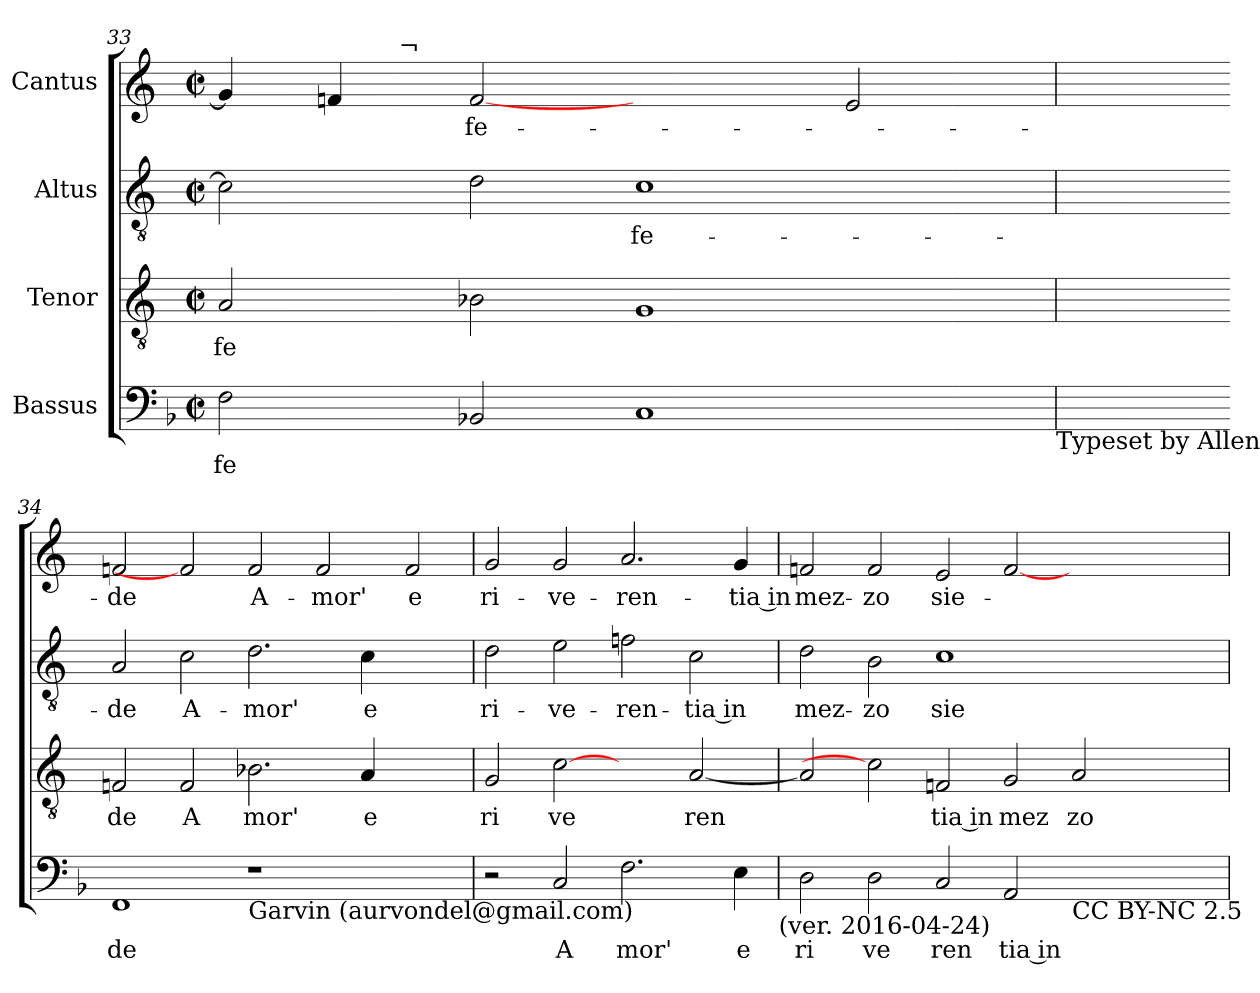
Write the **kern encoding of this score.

**kern	**text	**kern	**text	**kern	**text	**kern	**text
*part4	*part4	*part3	*part3	*part2	*part2	*part1	*part1
*staff4	*staff4	*staff3	*staff3	*staff2	*staff2	*staff1	*staff1
*I"Bassus	*	*I"Tenor	*	*I"Altus	*	*I"Cantus	*
*clefF4	*	*clefGv2	*	*clefGv2	*	*clefG2	*
*	*	*ITrd-3c-5	*	*ITrd-3c-5	*	*ITrd-3c-5	*
*k[b-]	*	*	*	*	*	*	*
*F:	*	*	*	*	*	*	*
*M2/2	*	*M2/2	*	*M2/2	*	*M2/2	*
*met(c|)	*	*met(c|)	*	*met(c|)	*	*met(c|)	*
=33	=33	=33	=33	=33	=33	=33	=33
!	!LO:LY:b:cj	!	!LO:LY:b:cj	!	!	!	!
*	*	*	*	*	*	*^	*
2F\	fe	2d/	fe	2f\]	.	4cc/]	4.ryy	.
.	.	.	.	.	.	4b-/	.	.
!	!	!	!	!	!	!	!LO:TX:a:t=¬	!
.	.	.	.	.	.	.	1ryy	.
!	!	!	!	!	!	!	!	!LO:LY:b:cj
2BB-X/	.	2e-X\	.	2g\	.	[2b-	.	fe-
!	!	!	!	!	!LO:LY:b:cj	!	!	!
1C	.	1c	.	1f	fe-	2ryy	.	.
.	.	.	.	.	.	.	2ryy	.
.	.	.	.	.	.	2a/	.	.
.	.	.	.	.	.	.	8ryy	.
!LO:TX:b:t=Typeset by Allen	!	!	!	!	!	!	!	!
=34	=34	=34	=34	=34	=34	=34	=34	=34
!	!LO:LY:b:cj	!	!LO:LY:b:cj	!	!LO:LY:b:cj	!	!	!LO:LY:b:cj
*	*	*	*	*	*	*v	*v	*
1FF	de	2B-/	de	2d/	-de	2b-/	-de
!	!	!	!LO:LY:b:cj	!	!LO:LY:b:cj	!	!
.	.	2B-/	A	2f\	A-	2b-]	.
!LO:TX:b:t=Garvin (aurvondel@gmail.com)	!	!	!	!	!	!	!
!	!	!	!LO:LY:b:cj	!	!LO:LY:b:cj	!	!LO:LY:b:cj
1r	.	2.e-\	mor'	2.g\	-mor'	2b-/	A-
!	!	!	!	!	!	!	!LO:LY:b:cj
.	.	.	.	.	.	2b-/	-mor'
!	!	!	!LO:LY:b:cj	!	!LO:LY:b:cj	!	!
.	.	4d/	e	4f\	e	.	.
!	!	!	!	!	!	!	!LO:LY:b:cj
2ryy	.	2ryy	.	2ryy	.	2b-/	e
=35	=35	=35	=35	=35	=35	=35	=35
!	!	!	!LO:LY:b:cj	!	!LO:LY:b:cj	!	!LO:LY:b:cj
2r	.	2c/	ri	2g\	ri-	2cc/	ri-
!	!LO:LY:b:cj	!	!LO:LY:b:cj	!	!LO:LY:b:cj	!	!LO:LY:b:cj
2C/	A	[2f	ve	2a\	-ve-	2cc/	-ve-
!	!LO:LY:b:cj	!	!	!	!LO:LY:b:cj	!	!LO:LY:b:cj
2.F\	mor'	2ryy	.	2b-\	-ren-	2.dd/	-ren-
!	!	!	!LO:LY:b	!	!LO:LY:b:rj	!	!
.	.	[<2d/	ren	2f\	-tia in	.	.
!	!LO:LY:b:cj	!	!	!	!	!	!LO:LY:b:rj
4E\	e	.	.	.	.	4cc/	-tia in
!LO:TX:b:t=(ver. 2016-04-24)	!	!	!	!	!	!	!
=36	=36	=36	=36	=36	=36	=36	=36
!	!LO:LY:b:cj	!	!	!	!LO:LY:b:cj	!	!LO:LY:b:cj
2D\	ri	2d/]	.	2g\	mez-	2b-/	mez-
!	!LO:LY:b:cj	!	!	!	!LO:LY:b:cj	!	!LO:LY:b:cj
2D\	ve	2f]	.	2e\	-zo	2b-/	-zo
!	!LO:LY:b:cj	!	!LO:LY:b:rj	!	!LO:LY:b:cj	!	!LO:LY:b
2C/	ren	2B-/	tia in	1f	sie-	2a/	sie-
!	!LO:LY:b:rj	!	!LO:LY:b:cj	!	!	!	!
2AA/	tia in	2c/	mez	.	.	[<2b-/	.
!LO:TX:b:t=CC BY-NC 2.5	!	!	!	!	!	!	!
!	!	!	!LO:LY:b:cj	!	!	!	!
2ryy	.	2d/	zo	2ryy	.	2ryy	.
=	=	=	=	=	=	=	=
*-	*-	*-	*-	*-	*-	*-	*-
